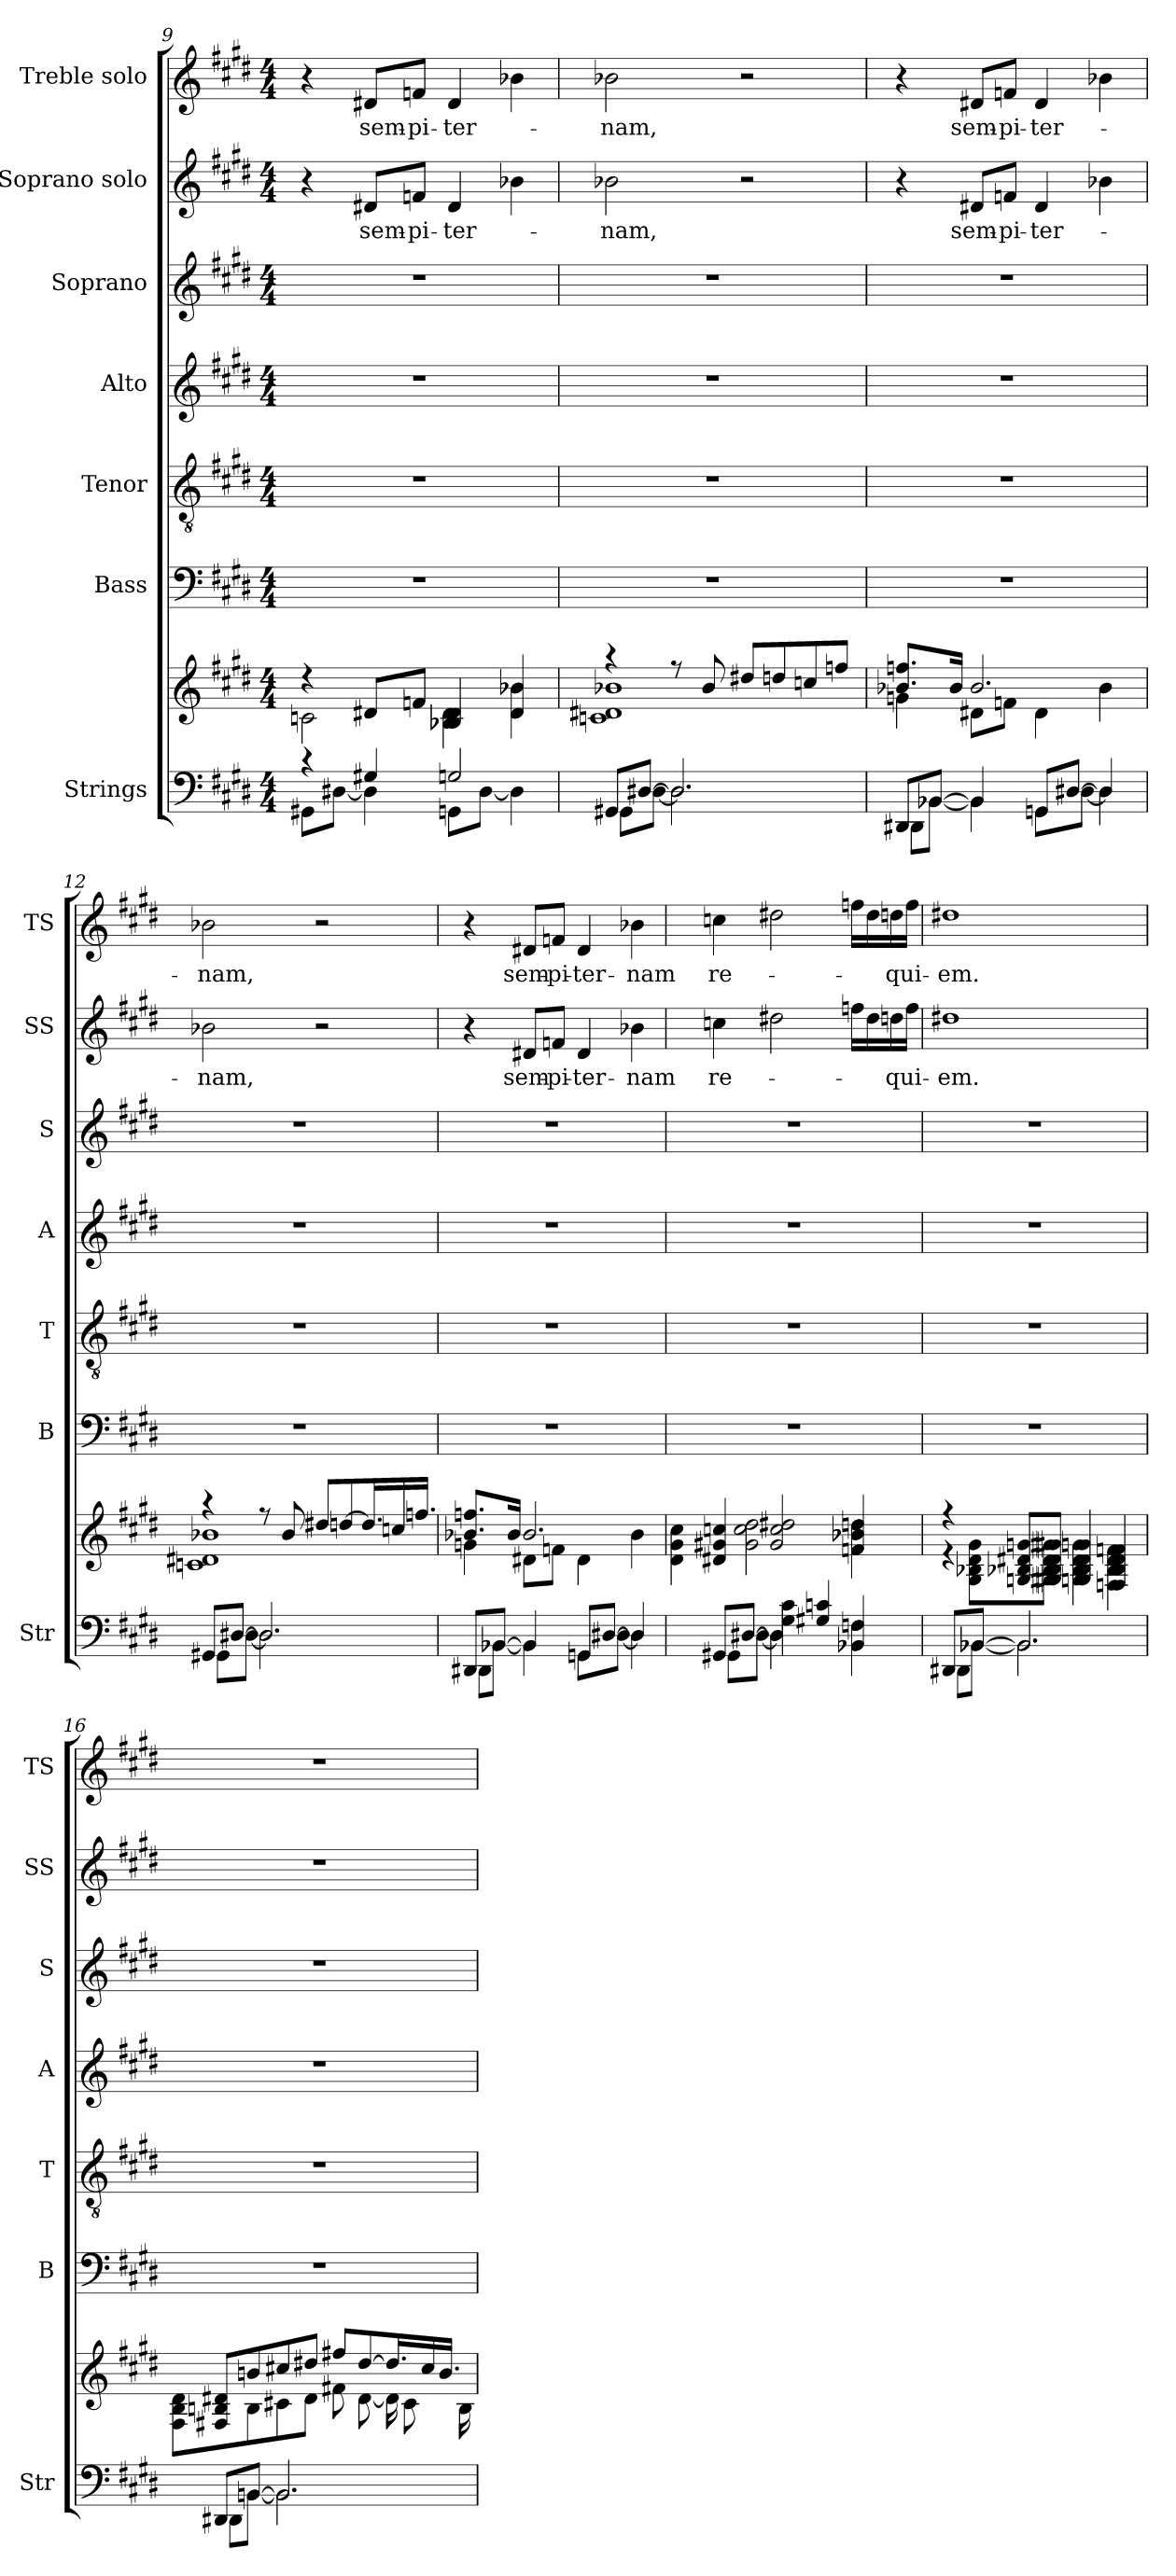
**kern	**kern	**kern	**kern	**kern	**kern	**kern	**text	**kern	**text
*part7	*part7	*part6	*part5	*part4	*part3	*part2	*part2	*part1	*part1
*staff8	*staff7	*staff6	*staff5	*staff4	*staff3	*staff2	*staff2	*staff1	*staff1
*I"Strings	*	*I"Bass	*I"Tenor	*I"Alto	*I"Soprano	*I"Soprano solo	*	*I"Treble solo	*
*I'Str	*	*I'B	*I'T	*I'A	*I'S	*I'SS	*	*I'TS	*
*clefF4	*clefG2	*clefF4	*clefGv2	*clefG2	*clefG2	*clefG2	*	*clefG2	*
*k[f#c#g#d#]	*k[f#c#g#d#]	*k[f#c#g#d#]	*k[f#c#g#d#]	*k[f#c#g#d#]	*k[f#c#g#d#]	*k[f#c#g#d#]	*	*k[f#c#g#d#]	*
*E:	*E:	*E:	*E:	*E:	*E:	*E:	*	*E:	*
*M4/4	*M4/4	*M4/4	*M4/4	*M4/4	*M4/4	*M4/4	*	*M4/4	*
=9	=9	=9	=9	=9	=9	=9	=9	=9	=9
*^	*^	*	*	*	*	*	*	*	*
4r	8GG#X\L	4r	2c\	1r	1r	1r	1r	4r	.	4r	.
.	[8D#X\J	.	.	.	.	.	.	.	.	.	.
!	!	!	!	!	!	!	!	!	!LO:LY:b	!	!LO:LY:b
4G#X/	4D#\]	8d#X/L	.	.	.	.	.	8d#X/L	sem-	8d#X/L	sem-
!	!	!	!	!	!	!	!	!	!LO:LY:b	!	!LO:LY:b
.	.	8f/J	.	.	.	.	.	8f/J	-pi-	8f/J	-pi-
!	!	!	!	!	!	!	!	!	!LO:LY:b	!	!LO:LY:b
2Gn/	8GGn\L	4B-/ 4d#/	4B-\ 4d#\	.	.	.	.	4d#/	-ter-	4d#/	-ter-
.	[8D#\J	.	.	.	.	.	.	.	.	.	.
.	4D#\]	4d#/ 4b-/	4d#\ 4b-\	.	.	.	.	4b-\	.	4b-\	.
!!LO:PB:g=z
=10	=10	=10	=10	=10	=10	=10	=10	=10	=10	=10	=10
!	!	!	!	!	!	!	!	!	!LO:LY:b	!	!LO:LY:b
8GG#X/L	8GG#\L	4r	1c 1d#X 1b-	1r	1r	1r	1r	2b-\	-nam,	2b-\	-nam,
[8D#X/J	[8D#\J	.	.	.	.	.	.	.	.	.	.
2.D#/]	2.D#\]	8r	.	.	.	.	.	.	.	.	.
.	.	8b-/	.	.	.	.	.	.	.	.	.
.	.	8dd#X/L	.	.	.	.	.	2r	.	2r	.
.	.	8ddn/	.	.	.	.	.	.	.	.	.
.	.	8cc/	.	.	.	.	.	.	.	.	.
.	.	8ff/J	.	.	.	.	.	.	.	.	.
=11	=11	=11	=11	=11	=11	=11	=11	=11	=11	=11	=11
8DD#X/L	8DD#\L	8.b-/ 8.ff/L	4g\	1r	1r	1r	1r	4r	.	4r	.
[8BB-/J	[8BB-\J	.	.	.	.	.	.	.	.	.	.
.	.	16b-/Jk	.	.	.	.	.	.	.	.	.
!	!	!	!	!	!	!	!	!	!LO:LY:b	!	!LO:LY:b
4BB-/]	4BB-\]	2.b-/	8d#X\L	.	.	.	.	8d#X/L	sem-	8d#X/L	sem-
!	!	!	!	!	!	!	!	!	!LO:LY:b	!	!LO:LY:b
.	.	.	8f\J	.	.	.	.	8f/J	-pi-	8f/J	-pi-
!	!	!	!	!	!	!	!	!	!LO:LY:b	!	!LO:LY:b
8GG/L	8GG\L	.	4d#\	.	.	.	.	4d#/	-ter-	4d#/	-ter-
[8D#X/J	[8D#\J	.	.	.	.	.	.	.	.	.	.
4D#/]	4D#\]	.	4b-\	.	.	.	.	4b-\	.	4b-\	.
=12	=12	=12	=12	=12	=12	=12	=12	=12	=12	=12	=12
!	!	!	!	!	!	!	!	!	!LO:LY:b	!	!LO:LY:b
8GG#X/L	8GG#\L	4r	1c 1d#X 1b-	1r	1r	1r	1r	2b-\	-nam,	2b-\	-nam,
[8D#X/J	[8D#\J	.	.	.	.	.	.	.	.	.	.
2.D#/]	2.D#\]	8r	.	.	.	.	.	.	.	.	.
.	.	8b-/	.	.	.	.	.	.	.	.	.
.	.	8dd#X/L	.	.	.	.	.	2r	.	2r	.
.	.	[8ddn/	.	.	.	.	.	.	.	.	.
.	.	16.dd/L]	.	.	.	.	.	.	.	.	.
.	.	16cc/	.	.	.	.	.	.	.	.	.
.	.	16.ff/JJ	.	.	.	.	.	.	.	.	.
!!LO:PB:g=z
=13	=13	=13	=13	=13	=13	=13	=13	=13	=13	=13	=13
8DD#X/L	8DD#\L	8.b-/ 8.ff/L	4g\	1r	1r	1r	1r	4r	.	4r	.
[8BB-/J	[8BB-\J	.	.	.	.	.	.	.	.	.	.
.	.	16b-/Jk	.	.	.	.	.	.	.	.	.
!	!	!	!	!	!	!	!	!	!LO:LY:b	!	!LO:LY:b
4BB-/]	4BB-\]	2.b-/	8d#X\L	.	.	.	.	8d#X/L	sem-	8d#X/L	sem-
!	!	!	!	!	!	!	!	!	!LO:LY:b	!	!LO:LY:b
.	.	.	8f\J	.	.	.	.	8f/J	-pi-	8f/J	-pi-
!	!	!	!	!	!	!	!	!	!LO:LY:b	!	!LO:LY:b
8GG/L	8GG\L	.	4d#\	.	.	.	.	4d#/	-ter-	4d#/	-ter-
[8D#X/J	[8D#\J	.	.	.	.	.	.	.	.	.	.
!	!	!	!	!	!	!	!	!	!LO:LY:b	!	!LO:LY:b
4D#/]	4D#\]	.	4b-\	.	.	.	.	4b-\	-nam	4b-\	-nam
=14	=14	=14	=14	=14	=14	=14	=14	=14	=14	=14	=14
!	!	!	!	!	!	!	!	!	!LO:LY:b	!	!LO:LY:b
8GG#X/L	8GG#\L	4d#X/ 4g#X/ 4cc/	4d#\ 4g#\ 4cc\	1r	1r	1r	1r	4cc\	re-	4cc\	re-
[8D#X/J	[8D#\J	.	.	.	.	.	.	.	.	.	.
4D#/]	4D#\]	2g#/ 2cc/ 2dd#X/	2g#\ 2cc\ 2dd#\	.	.	.	.	2dd#X\	.	2dd#X\	.
4G#X/ 4c/	4G#\ 4c\	.	.	.	.	.	.	.	.	.	.
4BB-/ 4F/	4BB-\ 4F\	4f/ 4b-/ 4ddn/	4f\ 4b-\ 4dd\	.	.	.	.	16ff\LL	.	16ff\LL	.
.	.	.	.	.	.	.	.	16dd#\	.	16dd#\	.
!	!	!	!	!	!	!	!	!	!LO:LY:b	!	!LO:LY:b
.	.	.	.	.	.	.	.	16ddn\	-qui-	16ddn\	-qui-
.	.	.	.	.	.	.	.	16ff\JJ	.	16ff\JJ	.
=15	=15	=15	=15	=15	=15	=15	=15	=15	=15	=15	=15
!	!	!	!	!	!	!	!	!	!LO:LY:b	!	!LO:LY:b
8DD#X/L	8DD#\L	4r	4r	1r	1r	1r	1r	1dd#X	-em.	1dd#X	-em.
[8BB-/J	[8BB-\J	.	.	.	.	.	.	.	.	.	.
2.BB-/]	2.BB-\]	8G/ 8B-/ 8d#X/ 8g/L	8G\ 8B-\ 8d#\ 8g\L	.	.	.	.	.	.	.	.
.	.	8G#X/ 8B-/ 8d#/ 8g#X/J	8G#\ 8B-\ 8d#\ 8g#\J	.	.	.	.	.	.	.	.
.	.	4Gn/ 4B-/ 4d#/ 4gn/	4G\ 4B-\ 4d#\ 4g\	.	.	.	.	.	.	.	.
.	.	4F/ 4B-/ 4d#/ 4f/	4F\ 4B-\ 4d#\ 4f\	.	.	.	.	.	.	.	.
!!LO:PB:g=z
=16	=16	=16	=16	=16	=16	=16	=16	=16	=16	=16	=16
8DD#X/L	8DD#\L	8F#X/ 8Bn/ 8d#X/L	8F#\ 8B\ 8d#\L	1r	1r	1r	1r	1r	.	1r	.
[8BBn/J	[8BB\J	8bn/	8B\	.	.	.	.	.	.	.	.
2.BB/]	2.BB\]	8cc#X/	8c#X\	.	.	.	.	.	.	.	.
.	.	8dd#X/J	8d#\J	.	.	.	.	.	.	.	.
.	.	8ff#X/L	8f#X\L	.	.	.	.	.	.	.	.
.	.	[8dd#/	[8d#\	.	.	.	.	.	.	.	.
.	.	16.dd#/L]	16d#\L]	.	.	.	.	.	.	.	.
.	.	.	8c#\	.	.	.	.	.	.	.	.
.	.	16cc#/	.	.	.	.	.	.	.	.	.
.	.	16.b/JJ	.	.	.	.	.	.	.	.	.
.	.	.	16B\Jk	.	.	.	.	.	.	.	.
*v	*v	*	*	*	*	*	*	*	*	*	*
*	*v	*v	*	*	*	*	*	*	*	*
=	=	=	=	=	=	=	=	=	=
*-	*-	*-	*-	*-	*-	*-	*-	*-	*-
